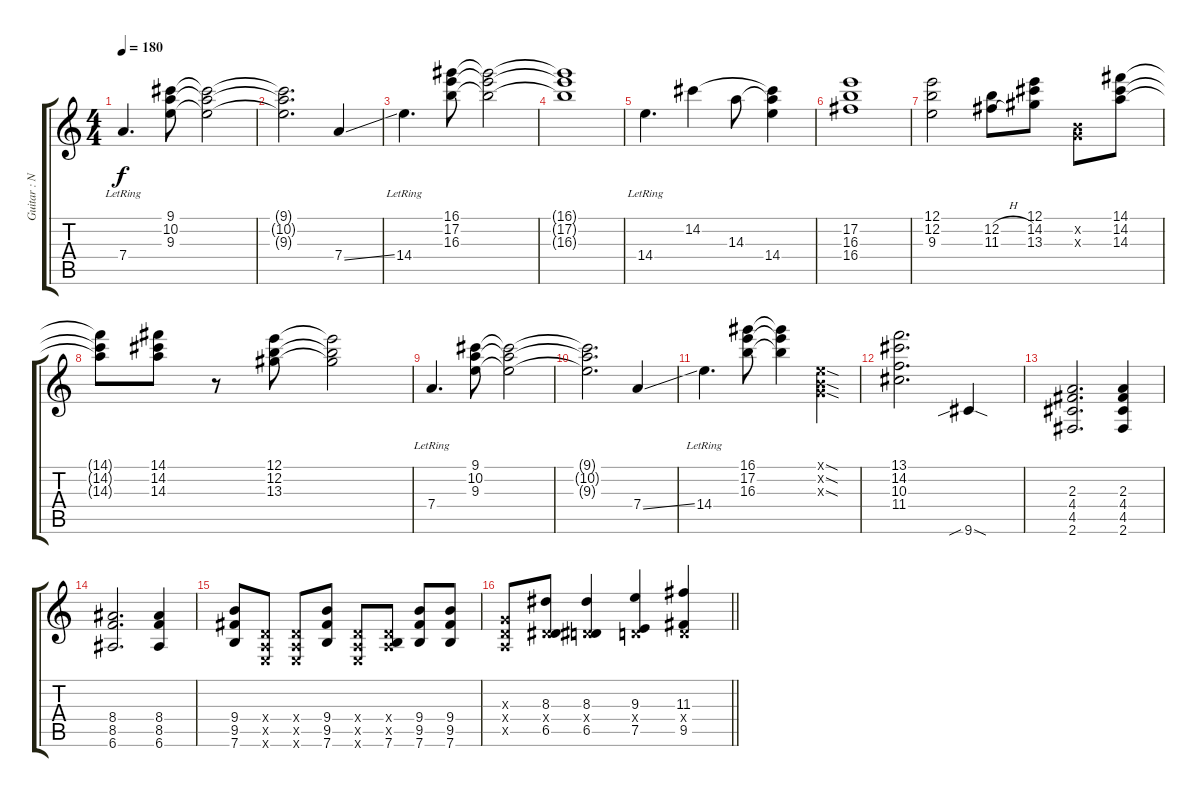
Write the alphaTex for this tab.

\track ("Guitar : Nakano Azusa - Nyan" "Guitar : N") {instrument distortionguitar}
\staff {score tabs}
\tuning (E4 B3 G3 D3 A2 E2) {hide}
\ts (4 4)
\tempo 180
\clef g2
\ks c
7.4{lr}.4{d dy f} (9.1 10.2 9.3).8 (9.1{t} 10.2{t} 9.3{t}).2 |
(9.1{t} 10.2{t} 9.3{t}).2{d} 7.4{ss}.4 |
14.4{lr}.4{d} (16.1 17.2 16.3).8 (16.1{t} 17.2{t} 16.3{t}).2 |
(16.1{t} 17.2{t} 16.3{t}).1 |
14.4{lr}.4{d} 14.2.4 14.3.8 (14.2{t} 14.3{t} 14.4).4 |
(17.2 16.3 16.4).1 |
(12.1 12.2 9.3).2 (12.2{h} 11.3{h}).8 (12.1 14.2 13.3).8 (0.2{x} 0.3{x}).8 (14.1 14.2 14.3).8 |
(14.1{t} 14.2{t} 14.3{t}).8 (14.1 14.2 14.3).8 r.8 (12.1 12.2 13.3).8 (12.1{t} 12.2{t} 13.3{t}).2 |
7.4{lr}.4{d} (9.1 10.2 9.3).8 (9.1{t} 10.2{t} 9.3{t}).2 |
(9.1{t} 10.2{t} 9.3{t}).2{d} 7.4{ss}.4 |
14.4{lr}.4{d} (16.1 17.2 16.3).8 (16.1{t} 17.2{t} 16.3{t}).4 (0.1{sod x} 0.2{sod x} 0.3{sod x}).4 |
(13.1 14.2 10.3 11.4).2{d} 9.6{sib sod}.4 |
(2.3 4.4 4.5 2.6).2{d} (2.3 4.4 4.5 2.6).4 |
(8.4 8.5 6.6).2{d} (8.4 8.5 6.6).4 |
(9.4 9.5 7.6).8 (0.4{x} 0.5{x} 0.6{x}).8 (0.4{x} 0.5{x} 0.6{x}).8 (9.4 9.5 7.6).8 (0.4{x} 0.5{x} 0.6{x}).8 (0.4{x} 0.5{x} 7.6).8 (9.4 9.5 7.6).8 (9.4 9.5 7.6).8 |
\barLineRight lightlight
(0.3{x} 0.4{x} 0.5{x}).8 (8.3 0.4{x} 6.5).8 (8.3 0.4{x} 6.5).4 (9.3 0.4{x} 7.5).4 (11.3 0.4{x} 9.5).4
